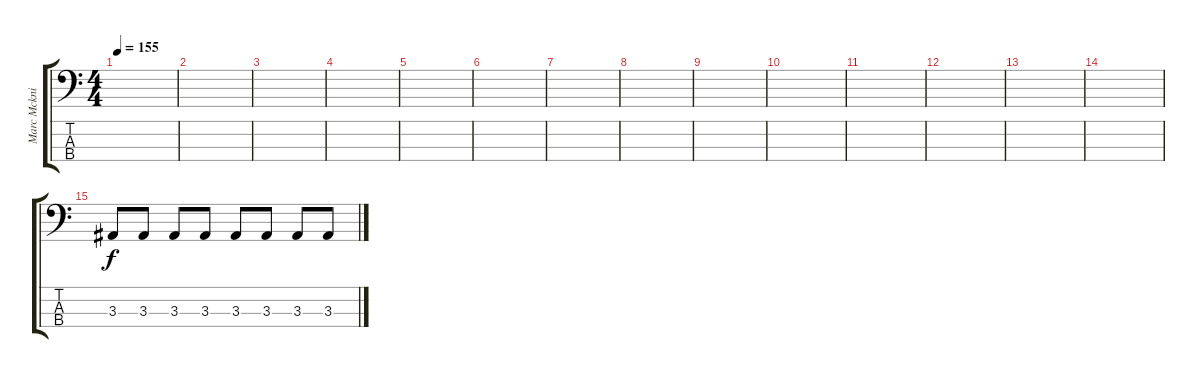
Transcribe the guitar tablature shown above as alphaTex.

\track ("Marc Mcknight" "Marc Mckni") {instrument electricbassfinger}
\staff {score tabs}
\tuning (F2 C2 G1 C1) {hide}
\ts (4 4)
\tempo 155
\clef f4
\ks c
|
|
|
|
|
|
|
|
|
|
|
|
|
|
3.3.8 3.3.8 3.3.8 3.3.8 3.3.8 3.3.8 3.3.8 3.3.8
